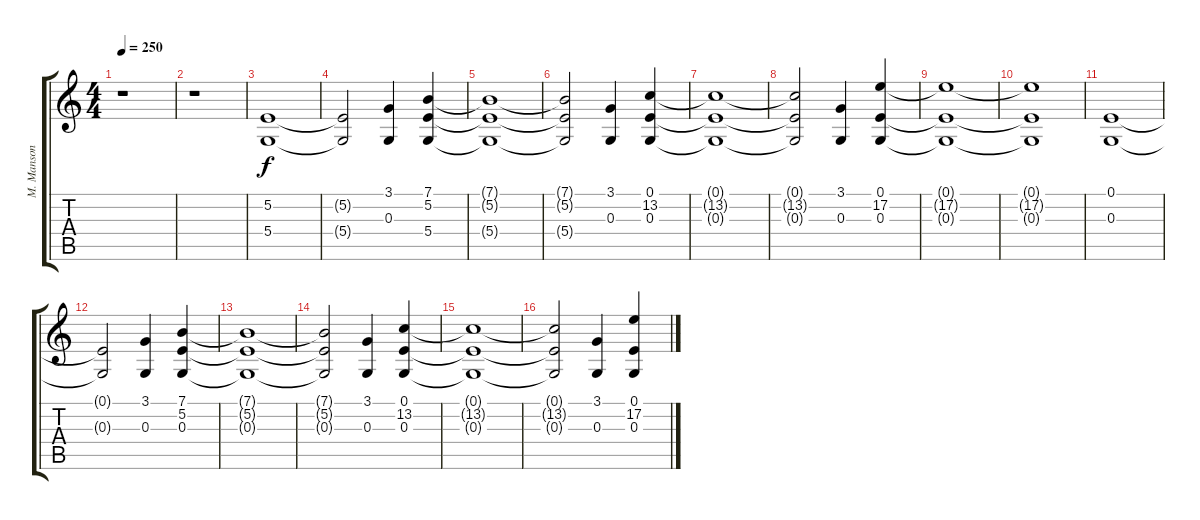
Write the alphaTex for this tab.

\track ("M. Manson" "M. Manson") {instrument applause}
\staff {score tabs}
\tuning (E4 B3 G3 D3 A2 E2) {hide}
\ts (4 4)
\tempo 250
\clef g2
\ks c
r.1{dy f} |
r.1 |
(5.2 5.4).1 |
(5.2{t} 5.4{t}).2 (3.1 0.3).4 (7.1 5.2 5.4).4 |
(7.1{t} 5.2{t} 5.4{t}).1 |
(7.1{t} 5.2{t} 5.4{t}).2 (3.1 0.3).4 (0.1 13.2 0.3).4 |
(0.1{t} 13.2{t} 0.3{t}).1 |
(0.1{t} 13.2{t} 0.3{t}).2 (3.1 0.3).4 (0.1 17.2 0.3).4 |
(0.1{t} 17.2{t} 0.3{t}).1 |
(0.1{t} 17.2{t} 0.3{t}).1 |
(0.1 0.3).1 |
(0.1{t} 0.3{t}).2 (3.1 0.3).4 (7.1 5.2 0.3).4 |
(7.1{t} 5.2{t} 0.3{t}).1 |
(7.1{t} 5.2{t} 0.3{t}).2 (3.1 0.3).4 (0.1 13.2 0.3).4 |
(0.1{t} 13.2{t} 0.3{t}).1 |
(0.1{t} 13.2{t} 0.3{t}).2 (3.1 0.3).4 (0.1 17.2 0.3).4
